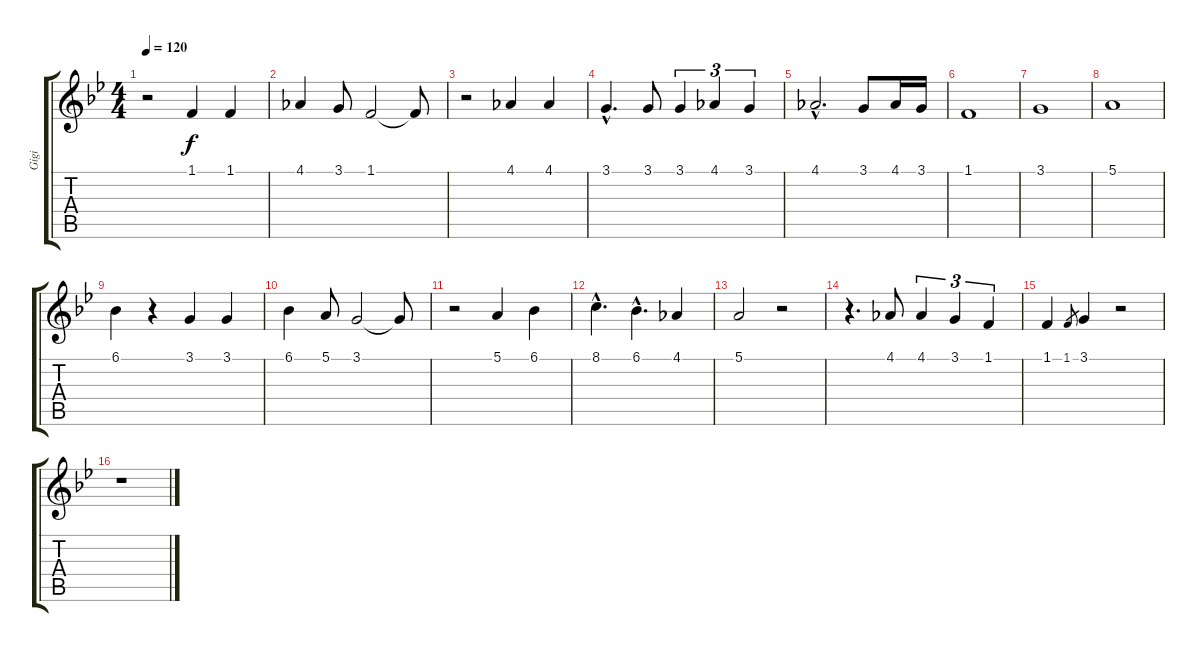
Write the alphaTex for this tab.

\track ("Gigi" "Gigi") {instrument synthvoice}
\staff {score tabs}
\tuning (E4 B3 G3 D3 A2 E2) {hide}
\ts (4 4)
\tempo 120
\clef g2
\ks gminor
r.2{dy f} 1.1.4 1.1.4 |
4.1.4 3.1.8 1.1.2 1.1{t}.8 |
r.2 4.1.4 4.1.4 |
3.1{hac}.4{d} 3.1.8 3.1.4{tu (3 2)} 4.1.4{tu (3 2)} 3.1.4{tu (3 2)} |
4.1{hac}.2{d} 3.1.8 4.1.16 3.1.16 |
1.1.1 |
3.1.1 |
5.1.1 |
6.1.4 r.4 3.1.4 3.1.4 |
6.1.4 5.1.8 3.1.2 3.1{t}.8 |
r.2 5.1.4 6.1.4 |
8.1{hac}.4{d} 6.1{hac}.4{d} 4.1.4 |
5.1.2 r.2 |
r.4{d} 4.1.8 4.1.4{tu (3 2)} 3.1.4{tu (3 2)} 1.1.4{tu (3 2)} |
1.1.4 1.1.8{gr} 3.1.4 r.2 |
r.1
